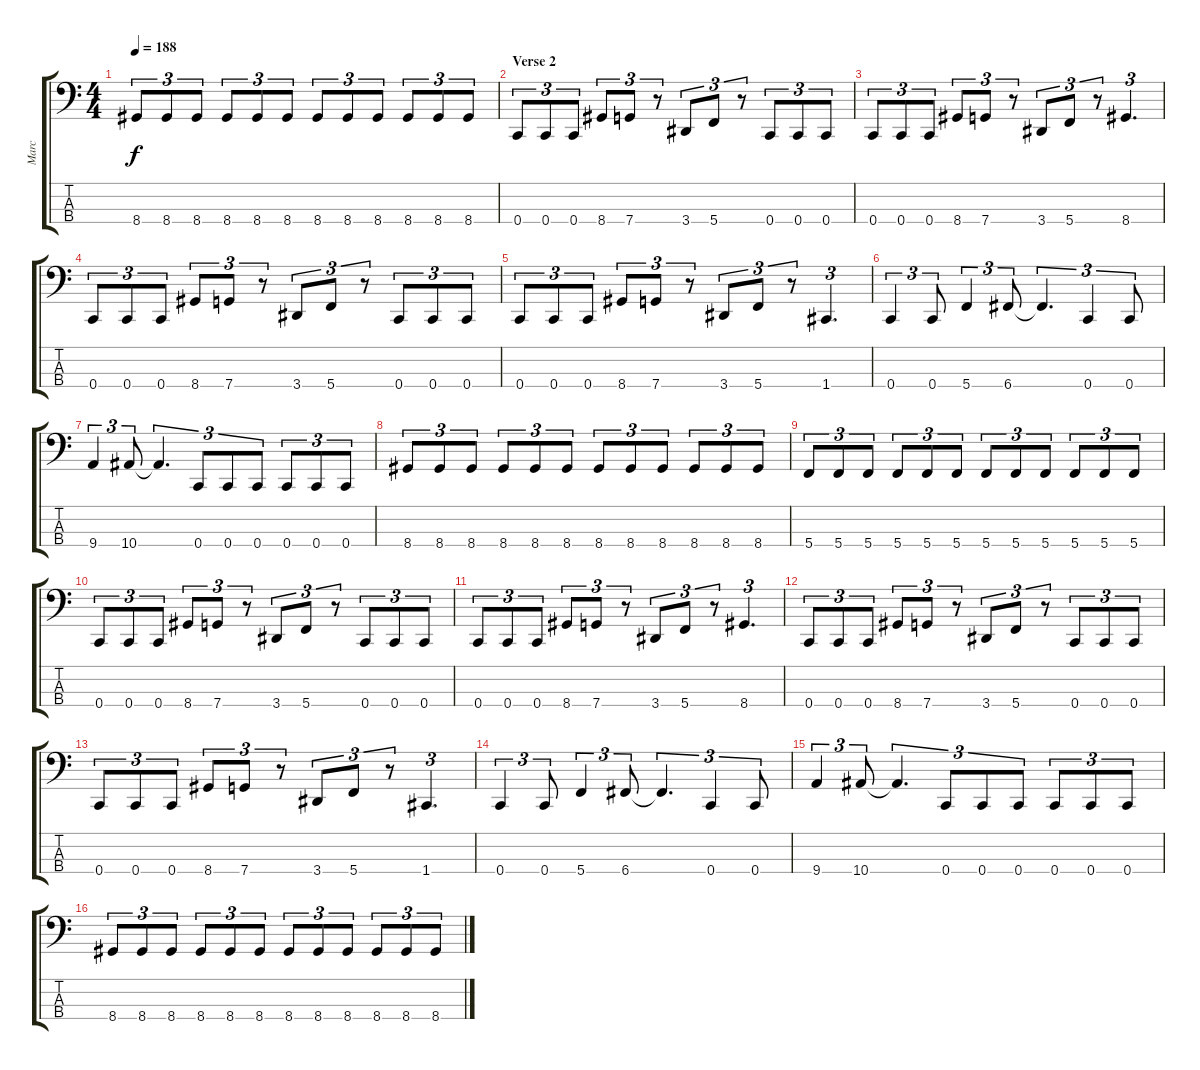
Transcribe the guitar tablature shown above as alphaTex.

\track ("Marc" "Marc") {instrument electricbassfinger}
\staff {score tabs}
\tuning (F2 C2 G1 C1) {hide}
\ts (4 4)
\tempo 188
\clef f4
\ks c
8.4.8{tu (3 2) dy f} 8.4.8{tu (3 2)} 8.4.8{tu (3 2)} 8.4.8{tu (3 2)} 8.4.8{tu (3 2)} 8.4.8{tu (3 2)} 8.4.8{tu (3 2)} 8.4.8{tu (3 2)} 8.4.8{tu (3 2)} 8.4.8{tu (3 2)} 8.4.8{tu (3 2)} 8.4.8{tu (3 2)} |
\section ("" "Verse 2")
0.4.8{tu (3 2)} 0.4.8{tu (3 2)} 0.4.8{tu (3 2)} 8.4.8{tu (3 2)} 7.4.8{tu (3 2)} r.8{tu (3 2)} 3.4.8{tu (3 2)} 5.4.8{tu (3 2)} r.8{tu (3 2)} 0.4.8{tu (3 2)} 0.4.8{tu (3 2)} 0.4.8{tu (3 2)} |
0.4.8{tu (3 2)} 0.4.8{tu (3 2)} 0.4.8{tu (3 2)} 8.4.8{tu (3 2)} 7.4.8{tu (3 2)} r.8{tu (3 2)} 3.4.8{tu (3 2)} 5.4.8{tu (3 2)} r.8{tu (3 2)} 8.4.4{d tu (3 2)} |
0.4.8{tu (3 2)} 0.4.8{tu (3 2)} 0.4.8{tu (3 2)} 8.4.8{tu (3 2)} 7.4.8{tu (3 2)} r.8{tu (3 2)} 3.4.8{tu (3 2)} 5.4.8{tu (3 2)} r.8{tu (3 2)} 0.4.8{tu (3 2)} 0.4.8{tu (3 2)} 0.4.8{tu (3 2)} |
0.4.8{tu (3 2)} 0.4.8{tu (3 2)} 0.4.8{tu (3 2)} 8.4.8{tu (3 2)} 7.4.8{tu (3 2)} r.8{tu (3 2)} 3.4.8{tu (3 2)} 5.4.8{tu (3 2)} r.8{tu (3 2)} 1.4.4{d tu (3 2)} |
0.4.4{tu (3 2)} 0.4.8{tu (3 2)} 5.4.4{tu (3 2)} 6.4.8{tu (3 2)} 6.4{t}.4{d tu (3 2)} 0.4.4{tu (3 2)} 0.4.8{tu (3 2)} |
9.4.4{tu (3 2)} 10.4.8{tu (3 2)} 10.4{t}.4{d tu (3 2)} 0.4.8{tu (3 2)} 0.4.8{tu (3 2)} 0.4.8{tu (3 2)} 0.4.8{tu (3 2)} 0.4.8{tu (3 2)} 0.4.8{tu (3 2)} |
8.4.8{tu (3 2)} 8.4.8{tu (3 2)} 8.4.8{tu (3 2)} 8.4.8{tu (3 2)} 8.4.8{tu (3 2)} 8.4.8{tu (3 2)} 8.4.8{tu (3 2)} 8.4.8{tu (3 2)} 8.4.8{tu (3 2)} 8.4.8{tu (3 2)} 8.4.8{tu (3 2)} 8.4.8{tu (3 2)} |
5.4.8{tu (3 2)} 5.4.8{tu (3 2)} 5.4.8{tu (3 2)} 5.4.8{tu (3 2)} 5.4.8{tu (3 2)} 5.4.8{tu (3 2)} 5.4.8{tu (3 2)} 5.4.8{tu (3 2)} 5.4.8{tu (3 2)} 5.4.8{tu (3 2)} 5.4.8{tu (3 2)} 5.4.8{tu (3 2)} |
0.4.8{tu (3 2)} 0.4.8{tu (3 2)} 0.4.8{tu (3 2)} 8.4.8{tu (3 2)} 7.4.8{tu (3 2)} r.8{tu (3 2)} 3.4.8{tu (3 2)} 5.4.8{tu (3 2)} r.8{tu (3 2)} 0.4.8{tu (3 2)} 0.4.8{tu (3 2)} 0.4.8{tu (3 2)} |
0.4.8{tu (3 2)} 0.4.8{tu (3 2)} 0.4.8{tu (3 2)} 8.4.8{tu (3 2)} 7.4.8{tu (3 2)} r.8{tu (3 2)} 3.4.8{tu (3 2)} 5.4.8{tu (3 2)} r.8{tu (3 2)} 8.4.4{d tu (3 2)} |
0.4.8{tu (3 2)} 0.4.8{tu (3 2)} 0.4.8{tu (3 2)} 8.4.8{tu (3 2)} 7.4.8{tu (3 2)} r.8{tu (3 2)} 3.4.8{tu (3 2)} 5.4.8{tu (3 2)} r.8{tu (3 2)} 0.4.8{tu (3 2)} 0.4.8{tu (3 2)} 0.4.8{tu (3 2)} |
0.4.8{tu (3 2)} 0.4.8{tu (3 2)} 0.4.8{tu (3 2)} 8.4.8{tu (3 2)} 7.4.8{tu (3 2)} r.8{tu (3 2)} 3.4.8{tu (3 2)} 5.4.8{tu (3 2)} r.8{tu (3 2)} 1.4.4{d tu (3 2)} |
0.4.4{tu (3 2)} 0.4.8{tu (3 2)} 5.4.4{tu (3 2)} 6.4.8{tu (3 2)} 6.4{t}.4{d tu (3 2)} 0.4.4{tu (3 2)} 0.4.8{tu (3 2)} |
9.4.4{tu (3 2)} 10.4.8{tu (3 2)} 10.4{t}.4{d tu (3 2)} 0.4.8{tu (3 2)} 0.4.8{tu (3 2)} 0.4.8{tu (3 2)} 0.4.8{tu (3 2)} 0.4.8{tu (3 2)} 0.4.8{tu (3 2)} |
8.4.8{tu (3 2)} 8.4.8{tu (3 2)} 8.4.8{tu (3 2)} 8.4.8{tu (3 2)} 8.4.8{tu (3 2)} 8.4.8{tu (3 2)} 8.4.8{tu (3 2)} 8.4.8{tu (3 2)} 8.4.8{tu (3 2)} 8.4.8{tu (3 2)} 8.4.8{tu (3 2)} 8.4.8{tu (3 2)}
